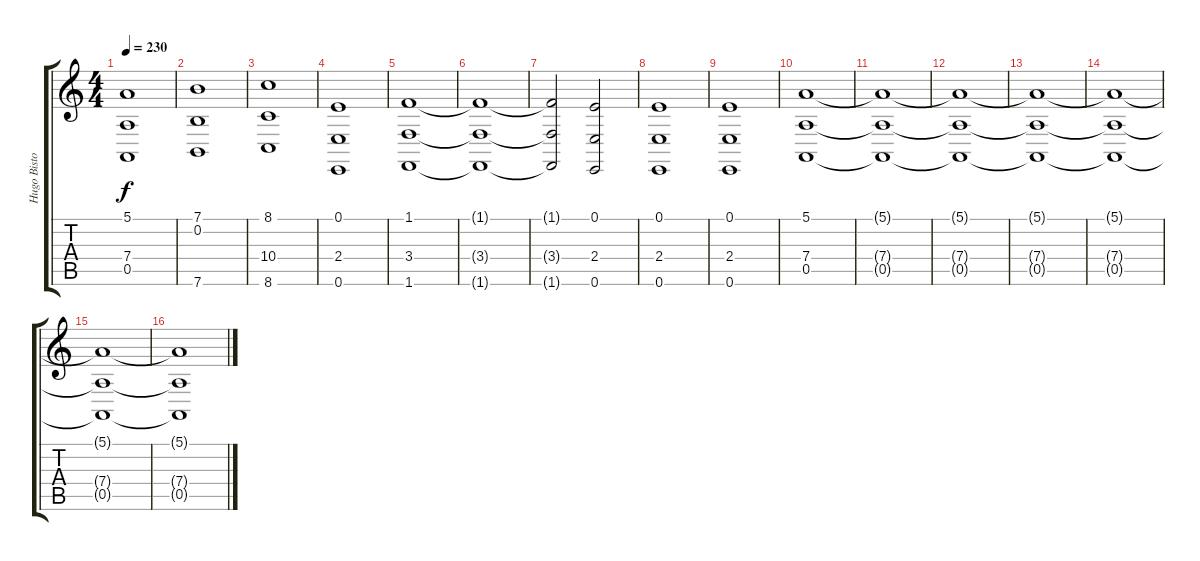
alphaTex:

\track ("Hugo Bistolfi" "Hugo Bisto") {instrument synthstrings1}
\staff {score tabs}
\tuning (E4 B3 G3 D3 A2 E2) {hide}
\ts (4 4)
\tempo 230
\clef g2
\ks c
(5.1 7.4 0.5).1{dy f} |
(7.1 0.2 7.6).1 |
(8.1 10.4 8.6).1 |
(0.1 2.4 0.6).1 |
(1.1 3.4 1.6).1 |
(1.1{t} 3.4{t} 1.6{t}).1 |
(1.1{t} 3.4{t} 1.6{t}).2 (0.1 2.4 0.6).2 |
(0.1 2.4 0.6).1 |
(0.1 2.4 0.6).1 |
(5.1 7.4 0.5).1 |
(5.1{t} 7.4{t} 0.5{t}).1 |
(5.1{t} 7.4{t} 0.5{t}).1 |
(5.1{t} 7.4{t} 0.5{t}).1 |
(5.1{t} 7.4{t} 0.5{t}).1 |
(5.1{t} 7.4{t} 0.5{t}).1 |
(5.1{t} 7.4{t} 0.5{t}).1
